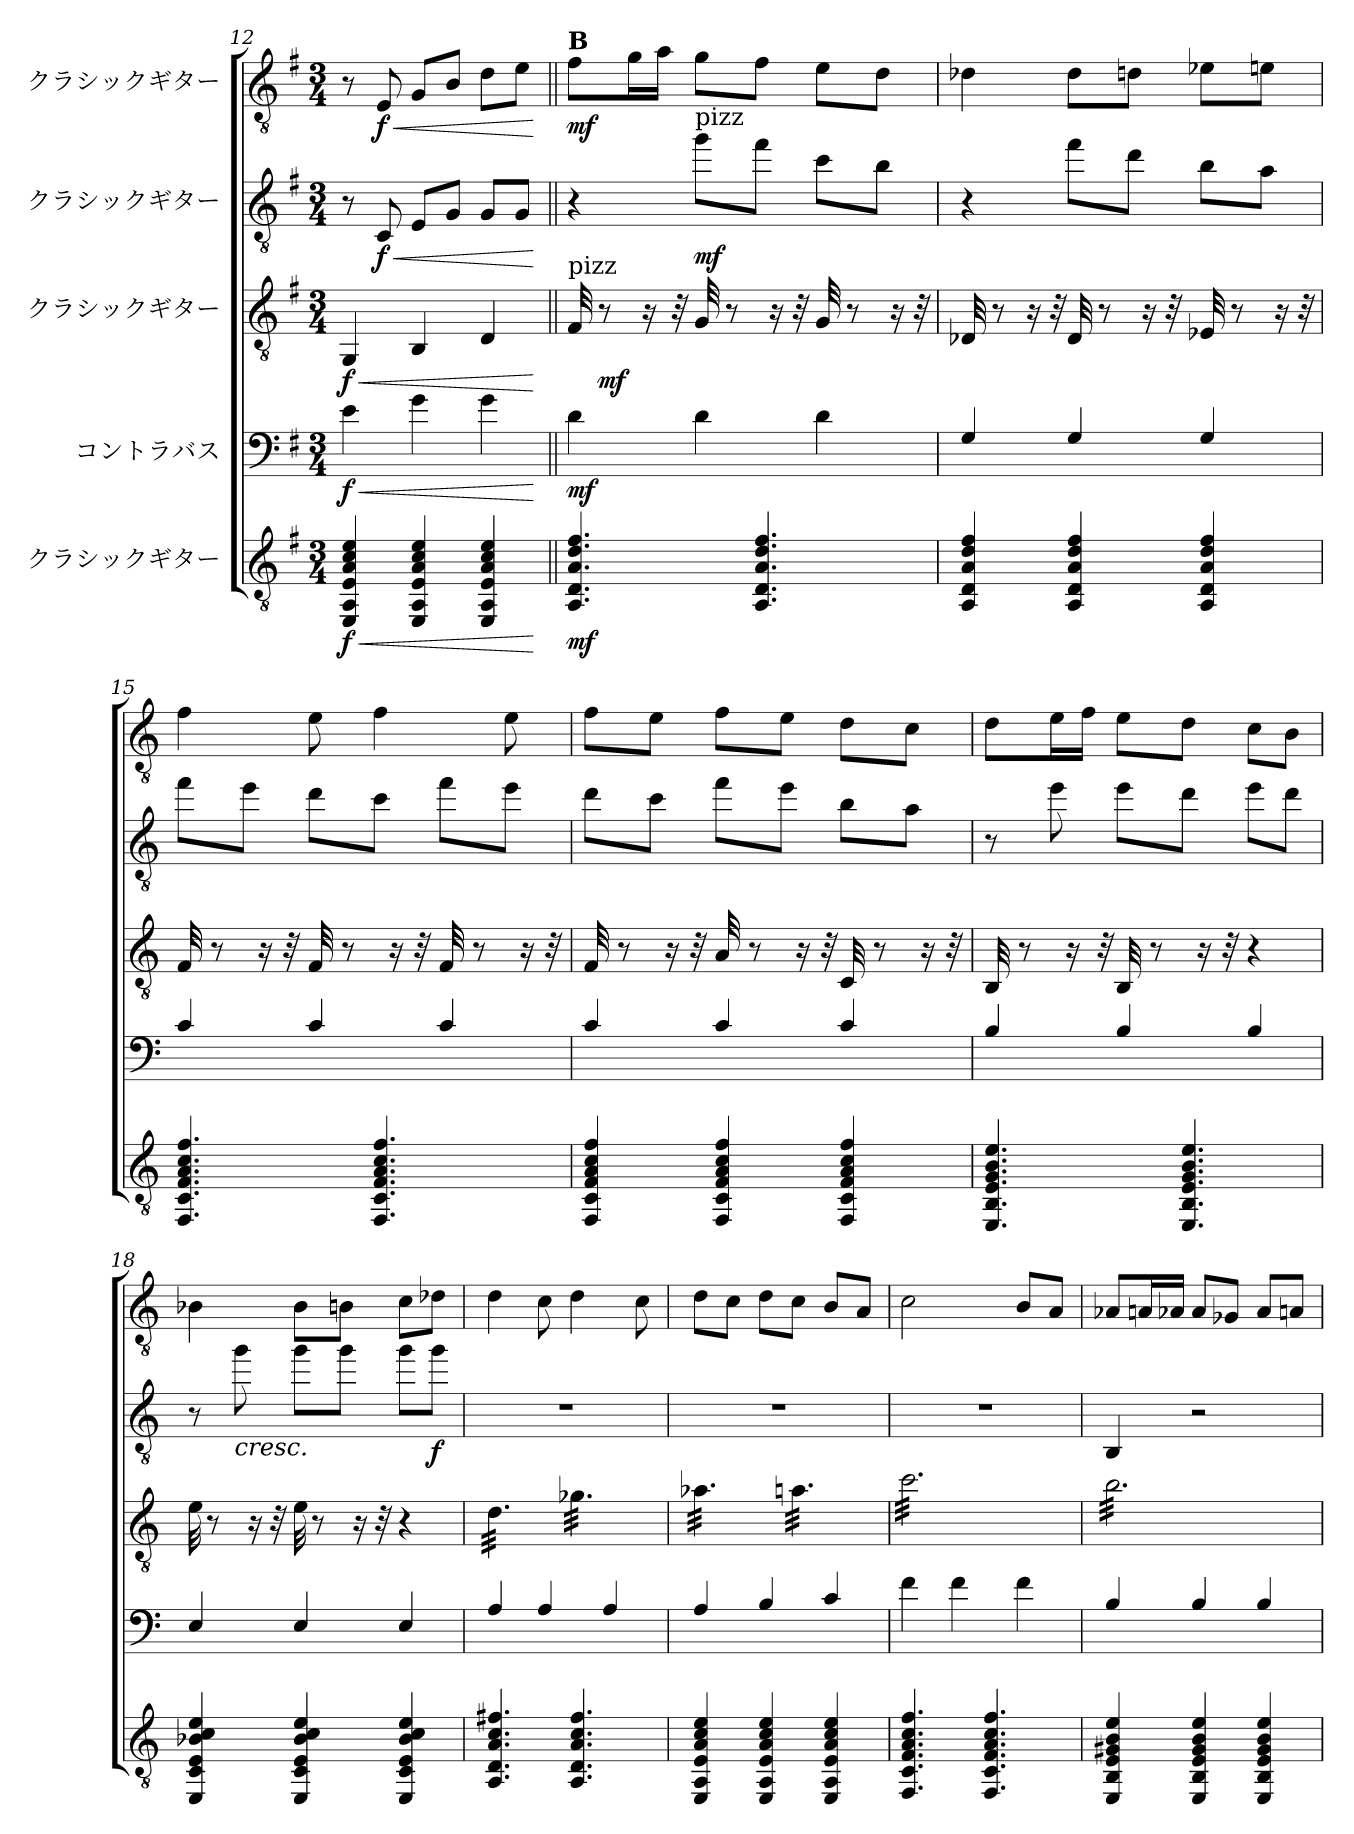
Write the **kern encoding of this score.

**kern	**dynam	**kern	**dynam	**kern	**dynam	**kern	**dynam	**kern	**dynam
*part5	*part5	*part4	*part4	*part3	*part3	*part2	*part2	*part1	*part1
*staff5	*staff5	*staff4	*staff4	*staff3	*staff3	*staff2	*staff2	*staff1	*staff1
*I"クラシックギター	*	*I"コントラバス	*	*I"クラシックギター	*	*I"クラシックギター	*	*I"クラシックギター	*
*clefGv2	*	*clefF4	*	*clefGv2	*	*clefGv2	*	*clefGv2	*
*	*	*ITrd7c12	*	*	*	*	*	*	*
*k[f#]	*	*k[f#]	*	*k[f#]	*	*k[f#]	*	*k[f#]	*
*M3/4	*	*M3/4	*	*M3/4	*	*M3/4	*	*M3/4	*
=12	=12	=12	=12	=12	=12	=12	=12	=12	=12
!	!LO:HP:b	!	!LO:HP:b	!	!LO:HP:b	!	!	!	!
!	!LO:DY:n=1:b	!	!LO:DY:n=1:b	!	!LO:DY:n=1:b	!	!	!	!
4EE/ 4AA/ 4E/ 4A/ 4c/ 4e/	< f	4E\	< f	4GG/	< f	8r	.	8r	.
!	!	!	!	!	!	!	!LO:HP:b	!	!LO:HP:b
!	!	!	!	!	!	!	!LO:DY:n=1:b	!	!LO:DY:n=1:b
.	.	.	.	.	.	8C/	< f	8E/	< f
4EE/ 4AA/ 4E/ 4A/ 4c/ 4e/	.	4G\	.	4BB/	.	8E/L	.	8G/L	.
.	.	.	.	.	.	8G/J	.	8B/J	.
4EE/ 4AA/ 4E/ 4A/ 4c/ 4e/	.	4G\	.	4D/	.	8G/L	.	8d\L	.
.	.	.	.	.	.	8G/J	.	8e\J	.
.	[	.	[	.	[	.	[	.	[
!!LO:LB:g=z
=13||	=13||	=13||	=13||	=13||	=13||	=13||	=13||	=13||	=13||
*k[]	*	*k[]	*	*k[]	*	*k[]	*	*k[]	*
!	!	!	!	!	!	!	!	!LO:TX:a:B:t=B	!
!	!	!	!	!LO:TX:a:t=pizz	!	!	!	!	!
!	!LO:DY:b	!	!LO:DY:b	!	!	!	!	!	!LO:DY:b
4.AA/ 4.D/ 4.A/ 4.d/ 4.f/	mf	4D\	mf	32F/	.	4r	.	8f\L	mf
!	!	!	!	!	!LO:DY:b	!	!	!	!
.	.	.	.	8r	mf	.	.	.	.
.	.	.	.	.	.	.	.	16g\L	.
.	.	.	.	16r	.	.	.	.	.
.	.	.	.	.	.	.	.	16a\JJ	.
.	.	.	.	32r	.	.	.	.	.
!	!	!	!	!	!	!LO:TX:a:t=pizz	!	!	!
!	!	!	!	!	!	!	!LO:DY:b	!	!
.	.	4D\	.	32G/	.	8gg\L	mf	8g\L	.
.	.	.	.	8r	.	.	.	.	.
4.AA/ 4.D/ 4.A/ 4.d/ 4.f/	.	.	.	.	.	8ff\J	.	8f\J	.
.	.	.	.	16r	.	.	.	.	.
.	.	.	.	32r	.	.	.	.	.
.	.	4D\	.	32G/	.	8cc\L	.	8e\L	.
.	.	.	.	8r	.	.	.	.	.
.	.	.	.	.	.	8b\J	.	8d\J	.
.	.	.	.	16r	.	.	.	.	.
.	.	.	.	32r	.	.	.	.	.
=14	=14	=14	=14	=14	=14	=14	=14	=14	=14
4AA/ 4D/ 4A/ 4d/ 4f/	.	4GG/	.	32D-X/	.	4r	.	4d-X\	.
.	.	.	.	8r	.	.	.	.	.
.	.	.	.	16r	.	.	.	.	.
.	.	.	.	32r	.	.	.	.	.
4AA/ 4D/ 4A/ 4d/ 4f/	.	4GG/	.	32D-/	.	8ff\L	.	8d-\L	.
.	.	.	.	8r	.	.	.	.	.
.	.	.	.	.	.	8dd\J	.	8dn\J	.
.	.	.	.	16r	.	.	.	.	.
.	.	.	.	32r	.	.	.	.	.
4AA/ 4D/ 4A/ 4d/ 4f/	.	4GG/	.	32E-X/	.	8b\L	.	8e-X\L	.
.	.	.	.	8r	.	.	.	.	.
.	.	.	.	.	.	8a\J	.	8en\J	.
.	.	.	.	16r	.	.	.	.	.
.	.	.	.	32r	.	.	.	.	.
=15	=15	=15	=15	=15	=15	=15	=15	=15	=15
4.FF/ 4.C/ 4.F/ 4.A/ 4.c/ 4.f/	.	4C/	.	32F/	.	8ff\L	.	4f\	.
.	.	.	.	8r	.	.	.	.	.
.	.	.	.	.	.	8ee\J	.	.	.
.	.	.	.	16r	.	.	.	.	.
.	.	.	.	32r	.	.	.	.	.
.	.	4C/	.	32F/	.	8dd\L	.	8e\	.
.	.	.	.	8r	.	.	.	.	.
4.FF/ 4.C/ 4.F/ 4.A/ 4.c/ 4.f/	.	.	.	.	.	8cc\J	.	4f\	.
.	.	.	.	16r	.	.	.	.	.
.	.	.	.	32r	.	.	.	.	.
.	.	4C/	.	32F/	.	8ff\L	.	.	.
.	.	.	.	8r	.	.	.	.	.
.	.	.	.	.	.	8ee\J	.	8e\	.
.	.	.	.	16r	.	.	.	.	.
.	.	.	.	32r	.	.	.	.	.
!!LO:PB:g=z
=16	=16	=16	=16	=16	=16	=16	=16	=16	=16
4FF/ 4C/ 4F/ 4A/ 4c/ 4f/	.	4C/	.	32F/	.	8dd\L	.	8f\L	.
.	.	.	.	8r	.	.	.	.	.
.	.	.	.	.	.	8cc\J	.	8e\J	.
.	.	.	.	16r	.	.	.	.	.
.	.	.	.	32r	.	.	.	.	.
4FF/ 4C/ 4F/ 4A/ 4c/ 4f/	.	4C/	.	32A/	.	8ff\L	.	8f\L	.
.	.	.	.	8r	.	.	.	.	.
.	.	.	.	.	.	8ee\J	.	8e\J	.
.	.	.	.	16r	.	.	.	.	.
.	.	.	.	32r	.	.	.	.	.
4FF/ 4C/ 4F/ 4A/ 4c/ 4f/	.	4C/	.	32C/	.	8b\L	.	8d\L	.
.	.	.	.	8r	.	.	.	.	.
.	.	.	.	.	.	8a\J	.	8c\J	.
.	.	.	.	16r	.	.	.	.	.
.	.	.	.	32r	.	.	.	.	.
=17	=17	=17	=17	=17	=17	=17	=17	=17	=17
4.EE/ 4.BB/ 4.E/ 4.G/ 4.B/ 4.e/	.	4BB/	.	32BB/	.	8r	.	8d\L	.
.	.	.	.	8r	.	.	.	.	.
.	.	.	.	.	.	8ee\	.	16e\L	.
.	.	.	.	16r	.	.	.	.	.
.	.	.	.	.	.	.	.	16f\JJ	.
.	.	.	.	32r	.	.	.	.	.
.	.	4BB/	.	32BB/	.	8ee\L	.	8e\L	.
.	.	.	.	8r	.	.	.	.	.
4.EE/ 4.BB/ 4.E/ 4.G/ 4.B/ 4.e/	.	.	.	.	.	8dd\J	.	8d\J	.
.	.	.	.	16r	.	.	.	.	.
.	.	.	.	32r	.	.	.	.	.
.	.	4BB/	.	4r	.	8ee\L	.	8c\L	.
.	.	.	.	.	.	8dd\J	.	8B\J	.
=18	=18	=18	=18	=18	=18	=18	=18	=18	=18
4EE/ 4C/ 4E/ 4B-X/ 4c/ 4e/	.	4EE/	.	32e\	.	8r	.	4B-X\	.
.	.	.	.	8r	.	.	.	.	.
!	!	!	!	!	!	!	!LO:HP:b	!	!
.	.	.	.	.	.	8gg\	<	.	.
.	.	.	.	16r	.	.	.	.	.
.	.	.	.	32r	.	.	.	.	.
4EE/ 4C/ 4E/ 4B-/ 4c/ 4e/	.	4EE/	.	32e\	.	8gg\L	.	8B-\L	.
.	.	.	.	8r	.	.	.	.	.
.	.	.	.	.	.	8gg\J	.	8Bn\J	.
.	.	.	.	16r	.	.	.	.	.
.	.	.	.	32r	.	.	.	.	.
4EE/ 4C/ 4E/ 4B-/ 4c/ 4e/	.	4EE/	.	4r	.	8gg\L	.	8c\L	.
!	!	!	!	!	!	!	!LO:DY:b	!	!
.	.	.	.	.	.	8gg\J	f	8d-X\J	.
.	.	.	.	.	.	.	[	.	.
=19	=19	=19	=19	=19	=19	=19	=19	=19	=19
*	*	*	*	*tremolo	*	*	*	*	*
4.AA/ 4.D/ 4.A/ 4.c/ 4.f#X/	.	4AA/	.	32d\LLL	.	2.r	.	4d\	.
.	.	.	.	32d\	.	.	.	.	.
.	.	.	.	32d\	.	.	.	.	.
.	.	.	.	32d\	.	.	.	.	.
.	.	.	.	32d\	.	.	.	.	.
.	.	.	.	32d\	.	.	.	.	.
.	.	.	.	32d\	.	.	.	.	.
.	.	.	.	32d\	.	.	.	.	.
.	.	4AA/	.	32d\	.	.	.	8c\	.
.	.	.	.	32d\	.	.	.	.	.
.	.	.	.	32d\	.	.	.	.	.
.	.	.	.	32d\JJJ	.	.	.	.	.
4.AA/ 4.D/ 4.A/ 4.c/ 4.f#/	.	.	.	32g-X\LLL	.	.	.	4d\	.
.	.	.	.	32g-X\	.	.	.	.	.
.	.	.	.	32g-X\	.	.	.	.	.
.	.	.	.	32g-X\	.	.	.	.	.
.	.	4AA/	.	32g-X\	.	.	.	.	.
.	.	.	.	32g-X\	.	.	.	.	.
.	.	.	.	32g-X\	.	.	.	.	.
.	.	.	.	32g-X\	.	.	.	.	.
.	.	.	.	32g-X\	.	.	.	8c\	.
.	.	.	.	32g-X\	.	.	.	.	.
.	.	.	.	32g-X\	.	.	.	.	.
.	.	.	.	32g-X\JJJ	.	.	.	.	.
=20	=20	=20	=20	=20	=20	=20	=20	=20	=20
4EE/ 4AA/ 4E/ 4A/ 4c/ 4e/	.	4AA/	.	32a-X\LLL	.	2.r	.	8d\L	.
.	.	.	.	32a-X\	.	.	.	.	.
.	.	.	.	32a-X\	.	.	.	.	.
.	.	.	.	32a-X\	.	.	.	.	.
.	.	.	.	32a-X\	.	.	.	8c\J	.
.	.	.	.	32a-X\	.	.	.	.	.
.	.	.	.	32a-X\	.	.	.	.	.
.	.	.	.	32a-X\	.	.	.	.	.
4EE/ 4AA/ 4E/ 4A/ 4c/ 4e/	.	4BB/	.	32a-X\	.	.	.	8d\L	.
.	.	.	.	32a-X\	.	.	.	.	.
.	.	.	.	32a-X\	.	.	.	.	.
.	.	.	.	32a-X\JJJ	.	.	.	.	.
.	.	.	.	32an\LLL	.	.	.	8c\J	.
.	.	.	.	32an\	.	.	.	.	.
.	.	.	.	32an\	.	.	.	.	.
.	.	.	.	32an\	.	.	.	.	.
4EE/ 4AA/ 4E/ 4A/ 4c/ 4e/	.	4C/	.	32an\	.	.	.	8B/L	.
.	.	.	.	32an\	.	.	.	.	.
.	.	.	.	32an\	.	.	.	.	.
.	.	.	.	32an\	.	.	.	.	.
.	.	.	.	32an\	.	.	.	8A/J	.
.	.	.	.	32an\	.	.	.	.	.
.	.	.	.	32an\	.	.	.	.	.
.	.	.	.	32an\JJJ	.	.	.	.	.
!!LO:LB:g=z
=21	=21	=21	=21	=21	=21	=21	=21	=21	=21
4.FF/ 4.C/ 4.F/ 4.A/ 4.c/ 4.f/	.	4F\	.	32cc\LLL	.	2.r	.	2c\	.
.	.	.	.	32cc\	.	.	.	.	.
.	.	.	.	32cc\	.	.	.	.	.
.	.	.	.	32cc\	.	.	.	.	.
.	.	.	.	32cc\	.	.	.	.	.
.	.	.	.	32cc\	.	.	.	.	.
.	.	.	.	32cc\	.	.	.	.	.
.	.	.	.	32cc\	.	.	.	.	.
.	.	4F\	.	32cc\	.	.	.	.	.
.	.	.	.	32cc\	.	.	.	.	.
.	.	.	.	32cc\	.	.	.	.	.
.	.	.	.	32cc\	.	.	.	.	.
4.FF/ 4.C/ 4.F/ 4.A/ 4.c/ 4.f/	.	.	.	32cc\	.	.	.	.	.
.	.	.	.	32cc\	.	.	.	.	.
.	.	.	.	32cc\	.	.	.	.	.
.	.	.	.	32cc\	.	.	.	.	.
.	.	4F\	.	32cc\	.	.	.	8B/L	.
.	.	.	.	32cc\	.	.	.	.	.
.	.	.	.	32cc\	.	.	.	.	.
.	.	.	.	32cc\	.	.	.	.	.
.	.	.	.	32cc\	.	.	.	8A/J	.
.	.	.	.	32cc\	.	.	.	.	.
.	.	.	.	32cc\	.	.	.	.	.
.	.	.	.	32cc\JJJ	.	.	.	.	.
=22	=22	=22	=22	=22	=22	=22	=22	=22	=22
4EE/ 4BB/ 4E/ 4G#X/ 4B/ 4e/	.	4BB/	.	32b\LLL	.	4BB/	.	8A-X/L	.
.	.	.	.	32b\	.	.	.	.	.
.	.	.	.	32b\	.	.	.	.	.
.	.	.	.	32b\	.	.	.	.	.
.	.	.	.	32b\	.	.	.	16An/L	.
.	.	.	.	32b\	.	.	.	.	.
.	.	.	.	32b\	.	.	.	16A-X/JJ	.
.	.	.	.	32b\	.	.	.	.	.
4EE/ 4BB/ 4E/ 4G#/ 4B/ 4e/	.	4BB/	.	32b\	.	2r	.	8A-/L	.
.	.	.	.	32b\	.	.	.	.	.
.	.	.	.	32b\	.	.	.	.	.
.	.	.	.	32b\	.	.	.	.	.
.	.	.	.	32b\	.	.	.	8G-X/J	.
.	.	.	.	32b\	.	.	.	.	.
.	.	.	.	32b\	.	.	.	.	.
.	.	.	.	32b\	.	.	.	.	.
4EE/ 4BB/ 4E/ 4G#/ 4B/ 4e/	.	4BB/	.	32b\	.	.	.	8A-/L	.
.	.	.	.	32b\	.	.	.	.	.
.	.	.	.	32b\	.	.	.	.	.
.	.	.	.	32b\	.	.	.	.	.
.	.	.	.	32b\	.	.	.	8An/J	.
.	.	.	.	32b\	.	.	.	.	.
.	.	.	.	32b\	.	.	.	.	.
.	.	.	.	32b\JJJ	.	.	.	.	.
*	*	*	*	*Xtremolo	*	*	*	*	*
=	=	=	=	=	=	=	=	=	=
*-	*-	*-	*-	*-	*-	*-	*-	*-	*-
